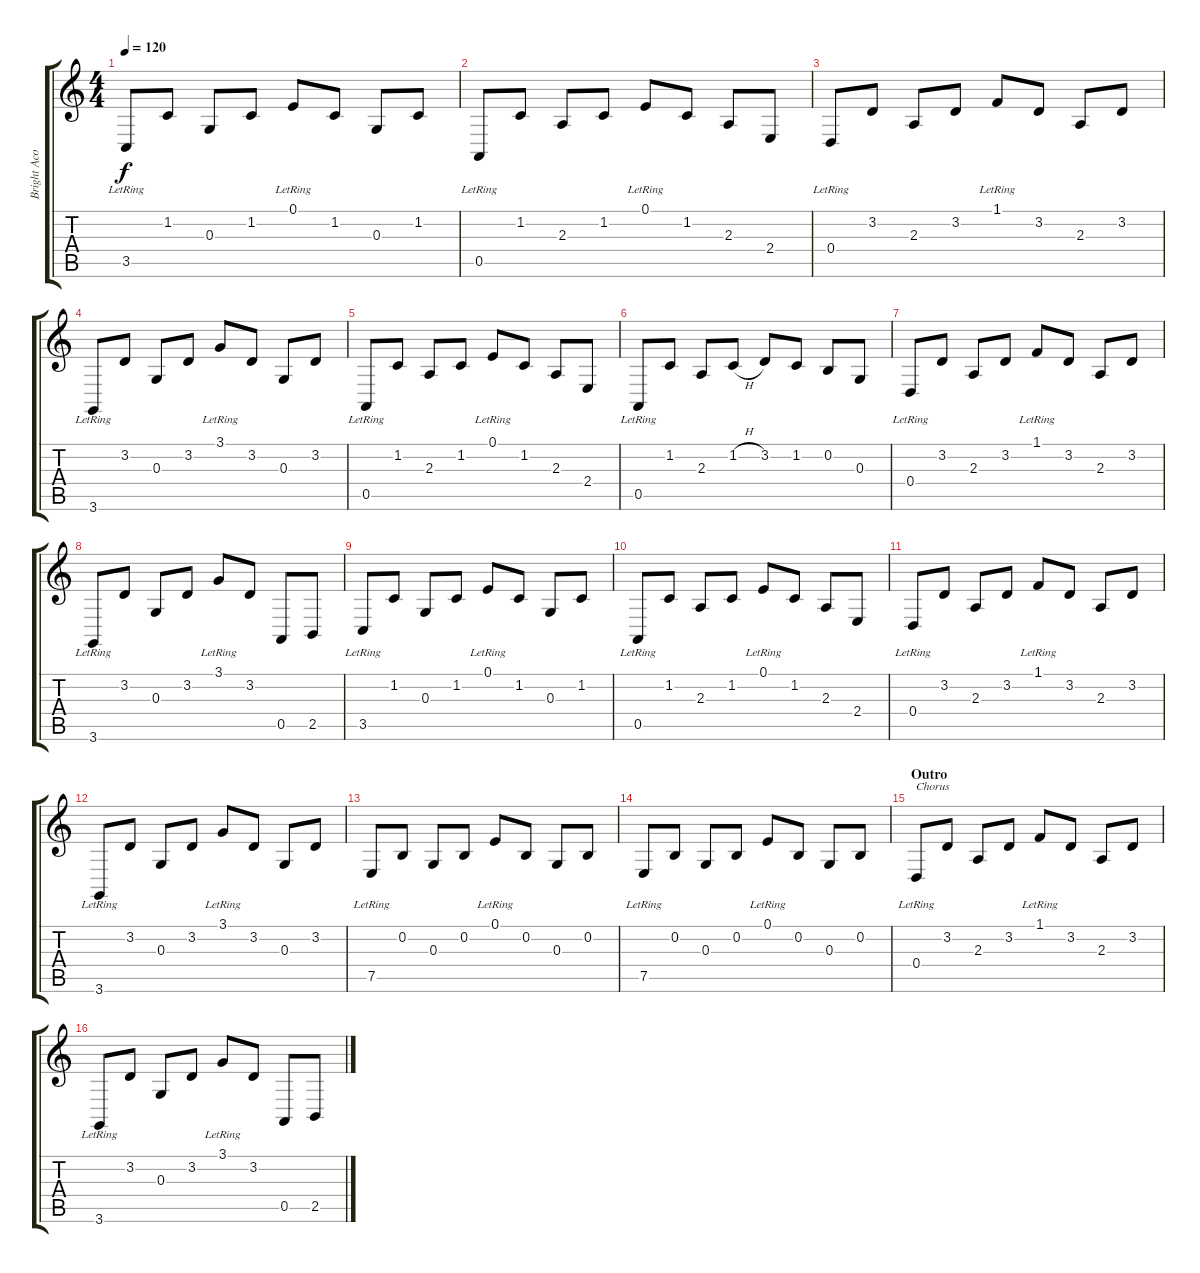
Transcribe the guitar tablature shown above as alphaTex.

\track ("Bright Acoustic Gtr" "Bright Aco") {instrument harpsichord}
\staff {score tabs}
\tuning (E4 B3 G3 D3 A2 E2) {hide}
\ts (4 4)
\tempo 120
\clef g2
\ks c
3.5{lr}.8{dy f} 1.2.8 0.3.8 1.2.8 0.1{lr}.8 1.2.8 0.3.8 1.2.8 |
0.5{lr}.8 1.2.8 2.3.8 1.2.8 0.1{lr}.8 1.2.8 2.3.8 2.4.8 |
0.4{lr}.8 3.2.8 2.3.8 3.2.8 1.1{lr}.8 3.2.8 2.3.8 3.2.8 |
3.6{lr}.8 3.2.8 0.3.8 3.2.8 3.1{lr}.8 3.2.8 0.3.8 3.2.8 |
0.5{lr}.8 1.2.8 2.3.8 1.2.8 0.1{lr}.8 1.2.8 2.3.8 2.4.8 |
0.5{lr}.8 1.2.8 2.3.8 1.2{h}.8 3.2.8 1.2.8 0.2.8 0.3.8 |
0.4{lr}.8 3.2.8 2.3.8 3.2.8 1.1{lr}.8 3.2.8 2.3.8 3.2.8 |
3.6{lr}.8 3.2.8 0.3.8 3.2.8 3.1{lr}.8 3.2.8 0.5.8 2.5.8 |
3.5{lr}.8 1.2.8 0.3.8 1.2.8 0.1{lr}.8 1.2.8 0.3.8 1.2.8 |
0.5{lr}.8 1.2.8 2.3.8 1.2.8 0.1{lr}.8 1.2.8 2.3.8 2.4.8 |
0.4{lr}.8 3.2.8 2.3.8 3.2.8 1.1{lr}.8 3.2.8 2.3.8 3.2.8 |
3.6{lr}.8 3.2.8 0.3.8 3.2.8 3.1{lr}.8 3.2.8 0.3.8 3.2.8 |
7.5{lr}.8 0.2.8 0.3.8 0.2.8 0.1{lr}.8 0.2.8 0.3.8 0.2.8 |
7.5{lr}.8 0.2.8 0.3.8 0.2.8 0.1{lr}.8 0.2.8 0.3.8 0.2.8 |
\section ("" "Outro")
0.4{lr}.8{txt "Chorus"} 3.2.8 2.3.8 3.2.8 1.1{lr}.8 3.2.8 2.3.8 3.2.8 |
3.6{lr}.8 3.2.8 0.3.8 3.2.8 3.1{lr}.8 3.2.8 0.5.8 2.5.8
